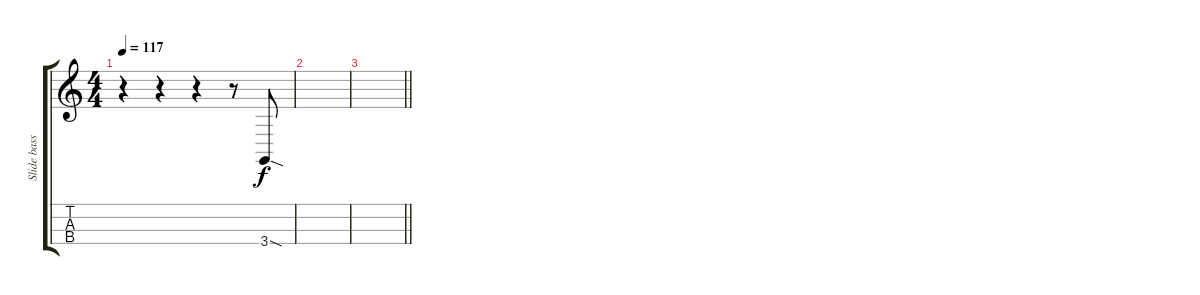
\track ("Slide bass" "Slide bass") {instrument lead8bassandlead}
\staff {score tabs}
\tuning (G3 D3 A2 E2) {hide}
\ts (4 4)
\tempo 117
\clef g2
\ks c
r.4{dy f} r.4 r.4 r.8 3.4{sod}.8 |
|
\barLineRight lightlight
